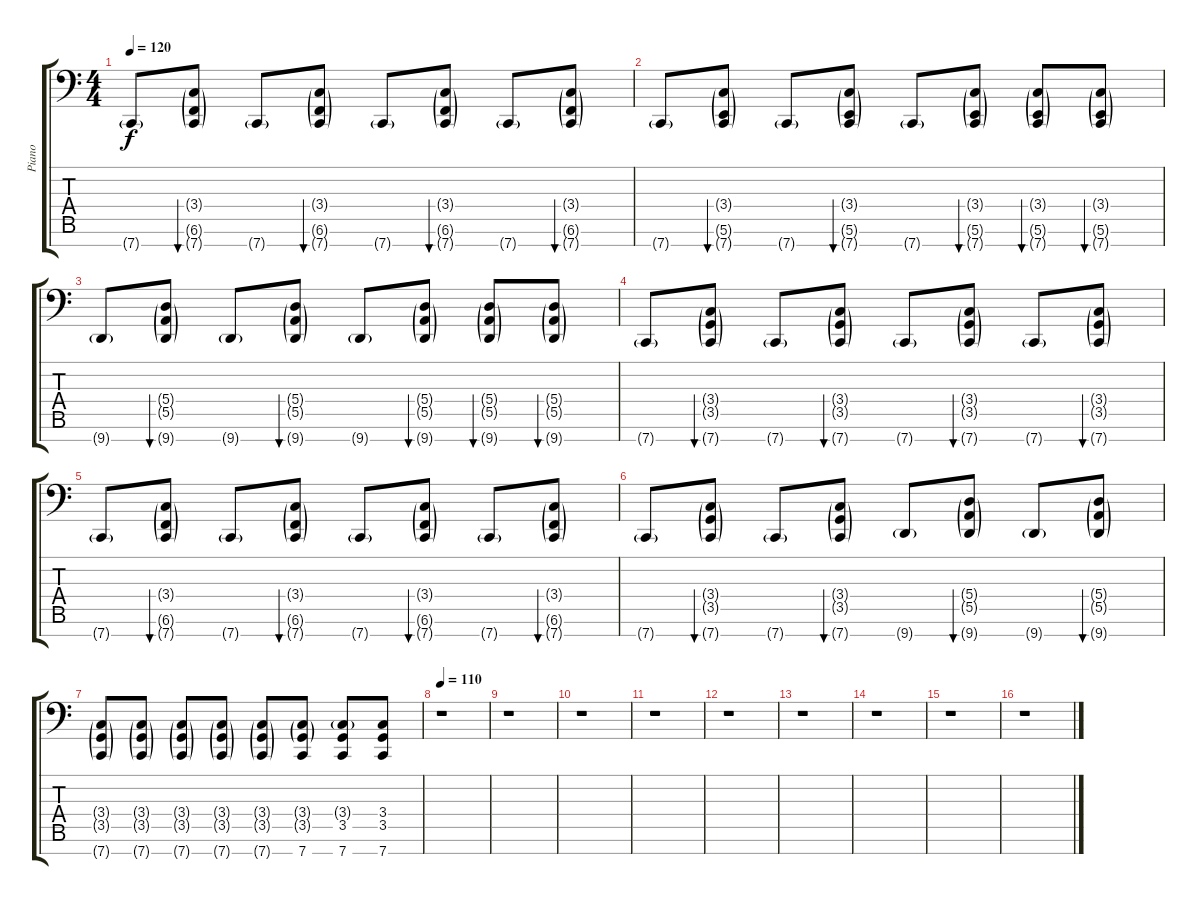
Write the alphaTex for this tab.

\track ("Piano " "Piano ") {instrument brightacousticpiano}
\staff {score tabs}
\tuning (B3 Gb3 D3 A2 E2 B1 F1) {hide}
\ts (4 4)
\tempo 120
\clef f4
\ks c
7.7{g}.8{dy f} (3.4{g} 6.6{g} 7.7{g}).8{bu 120} 7.7{g}.8 (3.4{g} 6.6{g} 7.7{g}).8{bu 120} 7.7{g}.8 (3.4{g} 6.6{g} 7.7{g}).8{bu 120} 7.7{g}.8 (3.4{g} 6.6{g} 7.7{g}).8{bu 120} |
7.7{g}.8 (3.4{g} 5.6{g} 7.7{g}).8{bu 120} 7.7{g}.8 (3.4{g} 5.6{g} 7.7{g}).8{bu 120} 7.7{g}.8 (3.4{g} 5.6{g} 7.7{g}).8{bu 120} (3.4{g} 5.6{g} 7.7{g}).8{bu 120} (3.4{g} 5.6{g} 7.7{g}).8{bu 120} |
9.7{g}.8 (5.4{g} 5.5{g} 9.7{g}).8{bu 120} 9.7{g}.8 (5.4{g} 5.5{g} 9.7{g}).8{bu 120} 9.7{g}.8 (5.4{g} 5.5{g} 9.7{g}).8{bu 120} (5.4{g} 5.5{g} 9.7{g}).8{bu 120} (5.4{g} 5.5{g} 9.7{g}).8{bu 120} |
7.7{g}.8 (3.4{g} 3.5{g} 7.7{g}).8{bu 120} 7.7{g}.8 (3.4{g} 3.5{g} 7.7{g}).8{bu 120} 7.7{g}.8 (3.4{g} 3.5{g} 7.7{g}).8{bu 120} 7.7{g}.8 (3.4{g} 3.5{g} 7.7{g}).8{bu 120} |
7.7{g}.8 (3.4{g} 6.6{g} 7.7{g}).8{bu 120} 7.7{g}.8 (3.4{g} 6.6{g} 7.7{g}).8{bu 120} 7.7{g}.8 (3.4{g} 6.6{g} 7.7{g}).8{bu 120} 7.7{g}.8 (3.4{g} 6.6{g} 7.7{g}).8{bu 120} |
7.7{g}.8 (3.4{g} 3.5{g} 7.7{g}).8{bu 120} 7.7{g}.8 (3.4{g} 3.5{g} 7.7{g}).8{bu 120} 9.7{g}.8 (5.4{g} 5.5{g} 9.7{g}).8{bu 120} 9.7{g}.8 (5.4{g} 5.5{g} 9.7{g}).8{bu 120} |
(3.4{g} 3.5{g} 7.7{g}).8 (3.4{g} 3.5{g} 7.7{g}).8 (3.4{g} 3.5{g} 7.7{g}).8 (3.4{g} 3.5{g} 7.7{g}).8 (3.4{g} 3.5{g} 7.7{g}).8 (3.4{g} 3.5{g} 7.7).8 (3.4{g} 3.5 7.7).8 (3.4 3.5 7.7).8 |
\tempo 110
r.1 |
r.1 |
r.1 |
r.1 |
r.1 |
r.1 |
r.1 |
r.1 |
r.1
